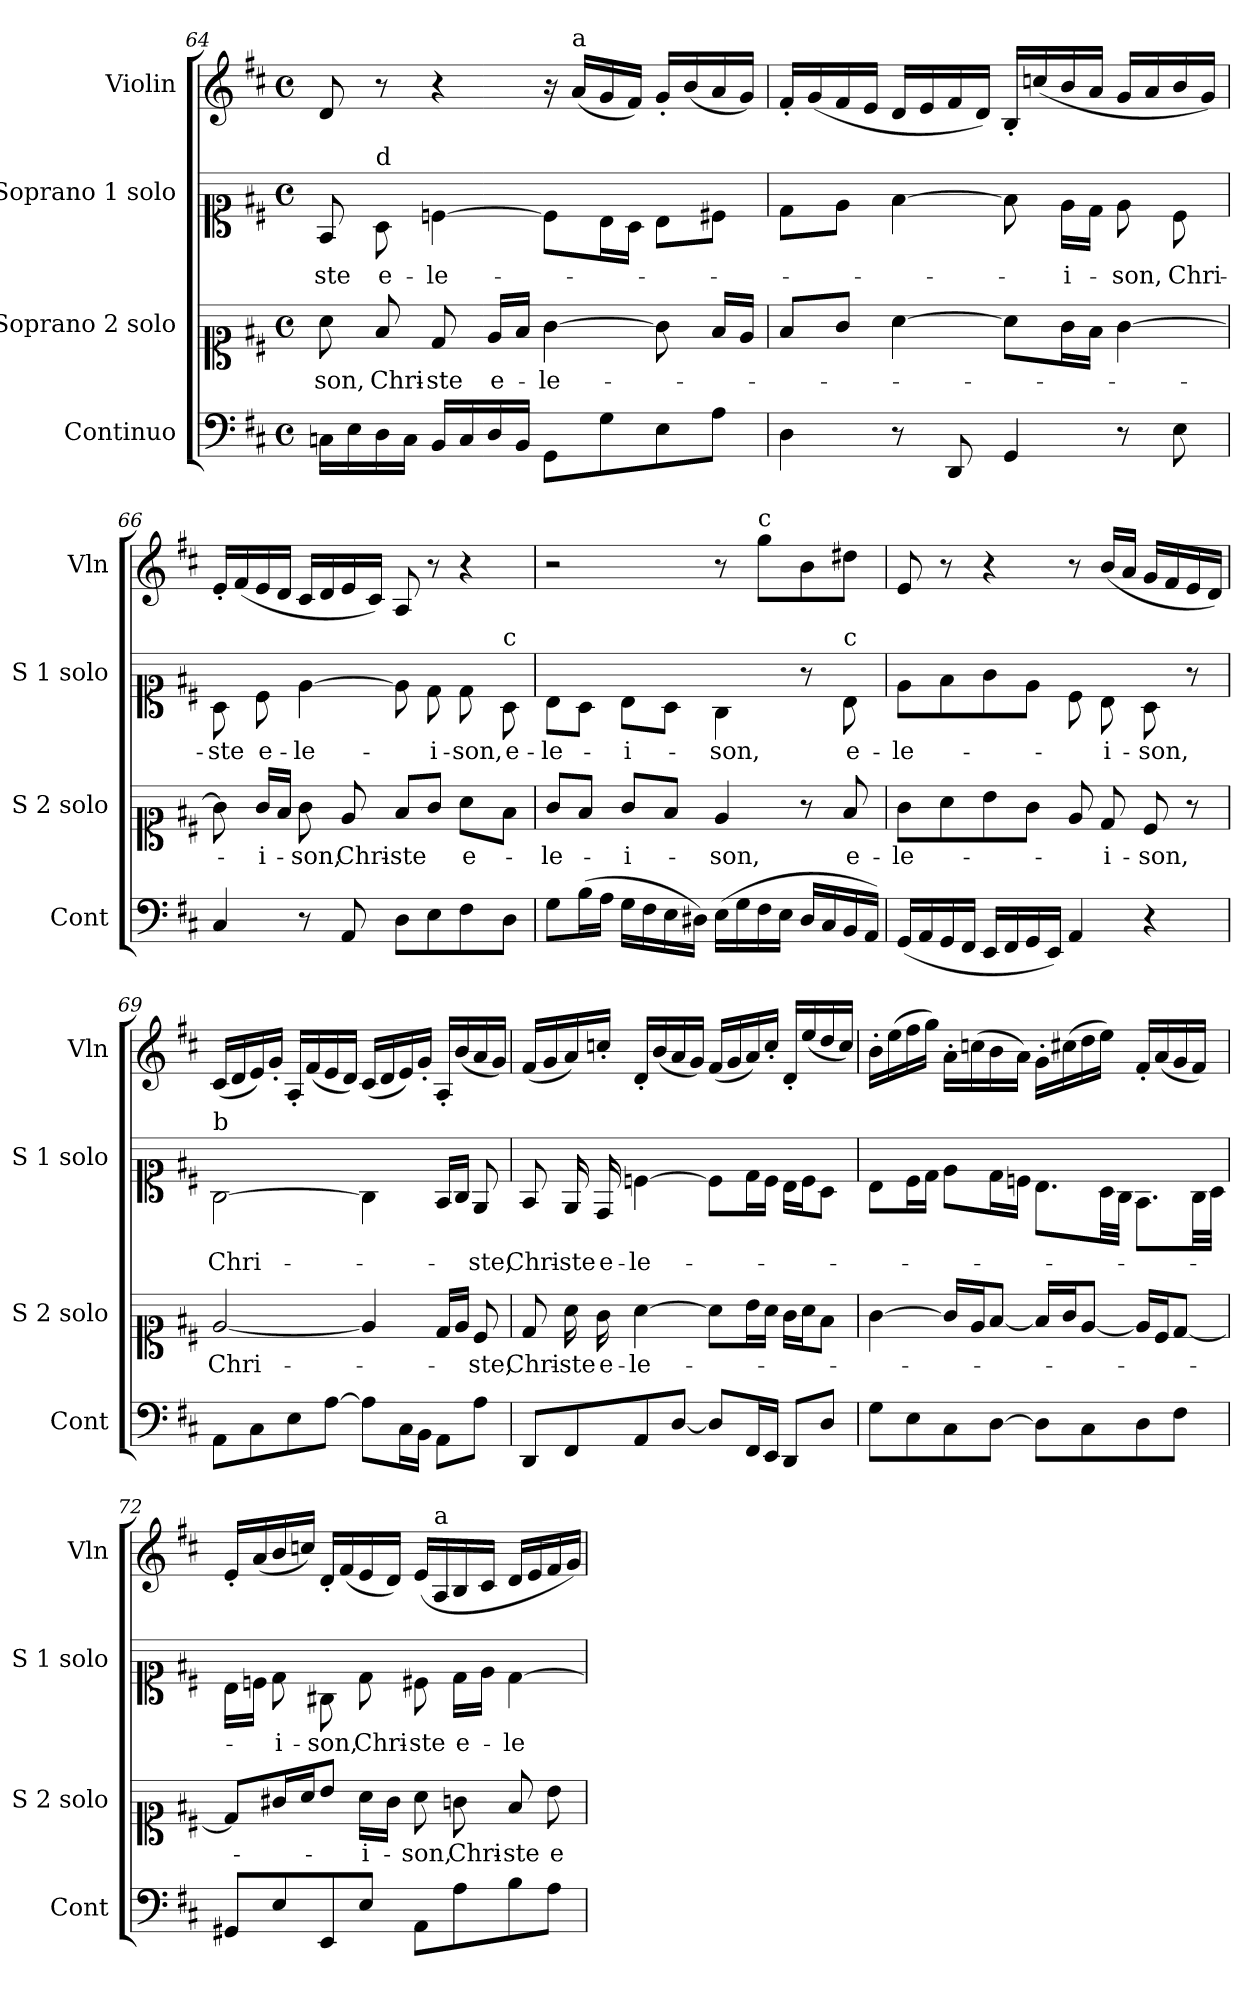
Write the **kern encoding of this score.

**kern	**kern	**text	**kern	**text	**kern
*part4	*part3	*part3	*part2	*part2	*part1
*staff4	*staff3	*staff3	*staff2	*staff2	*staff1
*I"Continuo	*I"Soprano 2 solo	*	*I"Soprano 1 solo	*	*I"Violin
*I'Cont	*I'S 2 solo	*	*I'S 1 solo	*	*I'Vln
!!LO:LB:g=z
*clefF4	*clefC1	*	*clefC1	*	*clefG2
*	*	*	*ITrd-7c-12	*	*
*k[f#c#]	*k[f#c#]	*	*k[f#c#]	*	*k[f#c#]
*M4/4	*M4/4	*	*M4/4	*	*M4/4
*met(c)	*met(c)	*	*met(c)	*	*met(c)
=64	=64	=64	=64	=64	=64
!	!	!LO:LY:b	!	!LO:LY:b	!
16Cn\LL	8a\	-son,	8f#/	-ste	8d/
16E\	.	.	.	.	.
!	!	!	!LO:TX:a:t=d	!	!
!	!	!LO:LY:b	!	!LO:LY:b	!
16D\	8f#/	Chri-	8a\	e-	8r
16C\JJ	.	.	.	.	.
!	!	!LO:LY:b	!	!LO:LY:b	!
16BB/LL	8d/	-ste	[4ccn\	-le-	4r
16C/	.	.	.	.	.
!	!	!LO:LY:b	!	!	!
16D/	16e/LL	e-	.	.	.
16BB/JJ	16f#/JJ	.	.	.	.
!	!	!LO:LY:b	!	!	!
8GG\L	[4g\	-le-	8cc\L]	.	16r
!	!	!	!	!	!LO:TX:a:t=a
.	.	.	.	.	(16a/LL
8G\	.	.	16b\L	.	16g/
.	.	.	16a\JJ	.	16f#/JJ)
8E\	8g\]	.	8b\L	.	16g'/LL
.	.	.	.	.	(16b/
8A\J	16f#/LL	.	8cc#X\J	.	16a/
.	16e/JJ	.	.	.	16g/JJ)
=65	=65	=65	=65	=65	=65
4D\	8f#/L	.	8dd\L	.	16f#'/LL
.	.	.	.	.	(16g/
.	8g/J	.	8ee\J	.	16f#/
.	.	.	.	.	16e/JJ
8r	[4a\	.	[4ff#\	.	16d/LL
.	.	.	.	.	16e/
8DD/	.	.	.	.	16f#/
.	.	.	.	.	16d/JJ)
4GG/	8a\L]	.	8ff#\]	.	16B'/LL
.	.	.	.	.	(16ccn/
!	!	!	!	!LO:LY:b	!
.	16g\L	.	16ee\LL	-i-	16b/
.	16f#\JJ	.	16dd\JJ	.	16a/JJ
!	!	!	!	!LO:LY:b	!
8r	[4g\	.	8ee\	-son,	16g/LL
.	.	.	.	.	16a/
!	!	!	!	!LO:LY:b	!
8E\	.	.	8cc#\	Chri-	16b/
.	.	.	.	.	16g/JJ)
=66	=66	=66	=66	=66	=66
!	!	!	!	!LO:LY:b	!
4C#/	8g\]	.	8a\	-ste	16e'/LL
.	.	.	.	.	(16f#/
!	!	!LO:LY:b	!	!LO:LY:b	!
.	16g/LL	-i-	8cc#\	e-	16e/
.	16f#/JJ	.	.	.	16d/JJ
!	!	!LO:LY:b	!	!LO:LY:b	!
8r	8g\	-son,	[4ee\	-le-	16c#/LL
.	.	.	.	.	16d/
!	!	!LO:LY:b	!	!	!
8AA/	8e/	Chri-	.	.	16e/
.	.	.	.	.	16c#/JJ)
!	!	!LO:LY:b	!	!	!
8D\L	8f#/L	-ste	8ee\]	.	8A/
!	!	!	!	!LO:LY:b	!
8E\	8g/J	.	8dd\	-i-	8r
!	!	!LO:LY:b	!	!LO:LY:b	!
8F#\	8a\L	e-	8dd\	-son,	4r
!	!	!	!LO:TX:a:t=c	!	!
!	!	!	!	!LO:LY:b	!
8D\J	8f#\J	.	8a\	e-	.
!!LO:LB:g=z
=67	=67	=67	=67	=67	=67
!	!	!LO:LY:b	!	!LO:LY:b	!
8G\L	8g/L	-le-	8b\L	-le-	2r
(16B\L	8f#/J	.	8a\J	.	.
16A\JJ	.	.	.	.	.
!	!	!LO:LY:b	!	!LO:LY:b	!
16G\LL	8g/L	-i-	8b\L	-i-	.
16F#\	.	.	.	.	.
16E\	8f#/J	.	8a\J	.	.
16D#X\JJ)	.	.	.	.	.
!	!	!LO:LY:b	!	!LO:LY:b	!
(16E\LL	4e/	-son,	4g\	-son,	8r
16G\	.	.	.	.	.
!	!	!	!	!	!LO:TX:a:t=c
16F#\	.	.	.	.	8gg\L
16E\JJ	.	.	.	.	.
16D#/LL	8r	.	8r	.	8b\
16C#/	.	.	.	.	.
!	!	!	!LO:TX:a:t=c	!	!
!	!	!LO:LY:b	!	!LO:LY:b	!
16BB/	8f#/	e-	8b\	e-	8dd#X\J
16AA/JJ)	.	.	.	.	.
=68	=68	=68	=68	=68	=68
!	!	!LO:LY:b	!	!LO:LY:b	!
(16GG/LL	8g\L	-le-	8ee\L	-le-	8e/
16AA/	.	.	.	.	.
16GG/	8a\	.	8ff#\	.	8r
16FF#/JJ	.	.	.	.	.
16EE/LL	8b\	.	8gg\	.	4r
16FF#/	.	.	.	.	.
16GG/	8g\J	.	8ee\J	.	.
16EE/JJ)	.	.	.	.	.
4AA/	8e/	.	8cc#\	.	8r
!	!	!LO:LY:b	!	!LO:LY:b	!
.	8d/	i-	8b\	-i-	(16b/LL
.	.	.	.	.	16a/JJ
!	!	!LO:LY:b	!	!LO:LY:b	!
4r	8c#/	-son,	8a\	-son,	16g/LL
.	.	.	.	.	16f#/
.	8r	.	8r	.	16e/
.	.	.	.	.	16d/JJ)
=69	=69	=69	=69	=69	=69
!	!	!	!LO:TX:a:t=b	!	!
!	!	!LO:LY:b	!	!LO:LY:b	!
8AA\L	[2e/	Chri-	[2g\	Chri-	(16c#/LL
.	.	.	.	.	16d/
8C#\	.	.	.	.	16e/)
.	.	.	.	.	16g'/JJ
8E\	.	.	.	.	16A'/LL
.	.	.	.	.	(16f#/
[8A\J	.	.	.	.	16e/
.	.	.	.	.	16d/JJ)
8A\L]	4e/]	.	4g\]	.	(16c#/LL
.	.	.	.	.	16d/
16C#\L	.	.	.	.	16e/)
16BB\JJ	.	.	.	.	16g'/JJ
8AA\L	16d/LL	.	16f#/LL	.	16A'/LL
.	16e/JJ	.	16g/JJ	.	(16b/
!	!	!LO:LY:b	!	!LO:LY:b	!
8A\J	8c#/	-ste,	8e/	-ste,	16a/
.	.	.	.	.	16g/JJ)
!!LO:LB:g=z
=70	=70	=70	=70	=70	=70
!	!	!LO:LY:b	!	!LO:LY:b	!
8DD/L	8d/	Chri-	8f#/	Chri-	(16f#/LL
.	.	.	.	.	16g/
!	!	!LO:LY:b	!	!LO:LY:b	!
8FF#/	16a\	-ste	16e/	-ste	16a/)
!	!	!LO:LY:b	!	!LO:LY:b	!
.	16g\	e-	16d/	e-	16ccn'/JJ
!	!	!LO:LY:b	!	!LO:LY:b	!
8AA/	[4a\	-le-	[4ccn\	-le-	16d'/LL
.	.	.	.	.	(16b/
[8D/J	.	.	.	.	16a/
.	.	.	.	.	16g/JJ)
8D/L]	8a\L]	.	8cc\L]	.	(16f#/LL
.	.	.	.	.	16g/
16FF#/L	16b\L	.	16dd\L	.	16a/)
16EE/JJ	16a\JJ	.	16cc\JJ	.	16cc'/JJ
8DD/L	16g\LL	.	16b\LL	.	16d'/LL
.	16a\J	.	16cc\J	.	(16ee/
8D/J	8f#\J	.	8a\J	.	16dd/
.	.	.	.	.	16cc/JJ)
=71	=71	=71	=71	=71	=71
8G\L	[4g\	.	8b\L	.	16b'\LL
.	.	.	.	.	(16ee\
8E\	.	.	16cc#\L	.	16ff#\
.	.	.	16dd\JJ	.	16gg\JJ)
8C#\	16g/LL]	.	8ee\L	.	16a'\LL
.	16e/J	.	.	.	(16ccn\
[8D\J	[8f#/J	.	16dd\L	.	16b\
.	.	.	16ccn\JJ	.	16a\JJ)
8D\L]	16f#/LL]	.	8.b\L	.	16g'\LL
.	16g/J	.	.	.	(16cc#X\
8C#\	[8e/J	.	.	.	16dd\
.	.	.	32a\LL	.	16ee\JJ)
.	.	.	32g\JJJ	.	.
8D\	16e/LL]	.	8.f#\L	.	16f#'/LL
.	16c#/J	.	.	.	(16a/
8F#\J	[8d/J	.	.	.	16g/
.	.	.	32g\LL	.	16f#/JJ)
.	.	.	32a\JJJ	.	.
=72	=72	=72	=72	=72	=72
8GG#X/L	8d/L]	.	16b\LL	.	16e'/LL
.	.	.	16ccn\JJ	.	(16a/
!	!	!	!	!LO:LY:b	!
8E/	16g#X/L	.	8dd\	-i-	16b/
.	16a/J	.	.	.	16ccn/JJ)
!	!	!	!	!LO:LY:b	!
8EE/	8b/J	.	8g#X\	-son,	16d'/LL
.	.	.	.	.	(16f#/
!	!	!LO:LY:b	!	!LO:LY:b	!
8E/J	16a\LL	-i-	8dd\	Chri-	16e/
.	16g#\JJ	.	.	.	16d/JJ)
!	!	!LO:LY:b	!	!LO:LY:b	!
8AA\L	8a\	-son,	8cc#X\	-ste	(16e/LL
!	!	!	!	!	!LO:TX:a:t=a
.	.	.	.	.	16A/
!	!	!LO:LY:b	!	!LO:LY:b	!
8A\	8gn\	Chri-	16dd\LL	e-	16B/
.	.	.	16ee\JJ	.	16c#/JJ
!	!	!LO:LY:b	!	!LO:LY:b	!
8B\	8f#/	-ste	[4dd\	-le-	16d/LL
.	.	.	.	.	16e/
!	!	!LO:LY:b	!	!	!
8A\J	8b\	e-	.	.	16f#/
.	.	.	.	.	16g/JJ)
=	=	=	=	=	=
*-	*-	*-	*-	*-	*-
